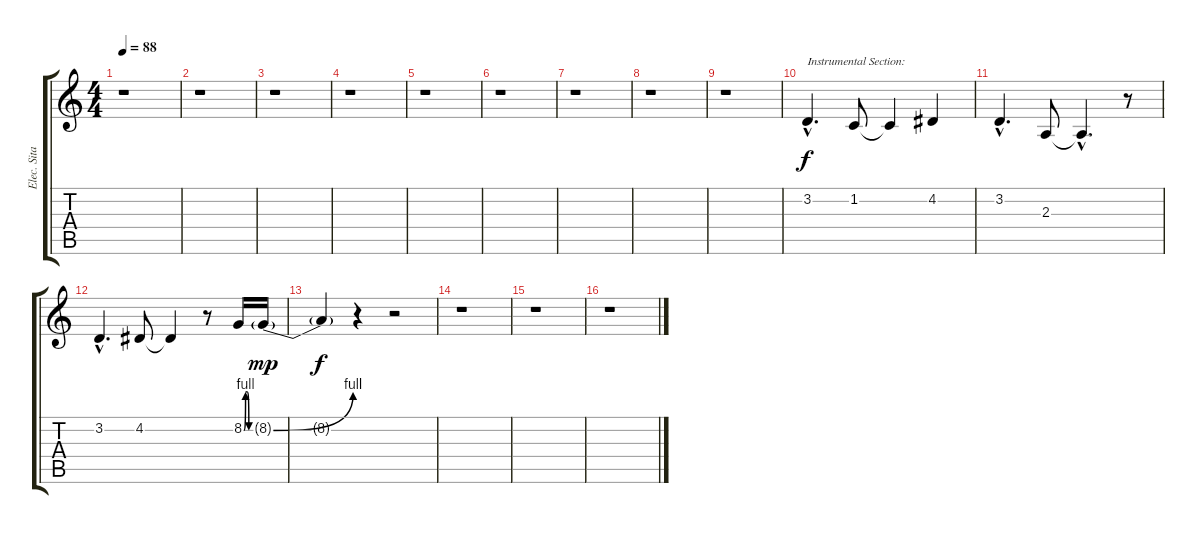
\track ("Elec. Sitar" "Elec. Sita") {instrument sitar}
\staff {score tabs}
\tuning (E4 B3 G3 D3 A2 D2) {hide}
\ts (4 4)
\tempo 88
\clef g2
\ks c
r.1{dy f} |
r.1 |
r.1 |
r.1 |
r.1 |
r.1 |
r.1 |
r.1 |
r.1 |
3.2{hac}.4{d txt "Instrumental Section:"} 1.2.8 1.2{t}.4 4.2.4 |
3.2{hac}.4{d} 2.3.8 2.3{hac t}.4{d} r.8 |
3.2{hac}.4{d} 4.2.8 4.2{t}.4 r.8 8.2{be (custom 0 0 15 4 30 4 45 0 60 0)}.16 8.2{be (bend 0 0 60 4) g}.16{dy mp} |
8.2{t}.4{dy f} r.4 r.2 |
r.1 |
r.1 |
r.1
